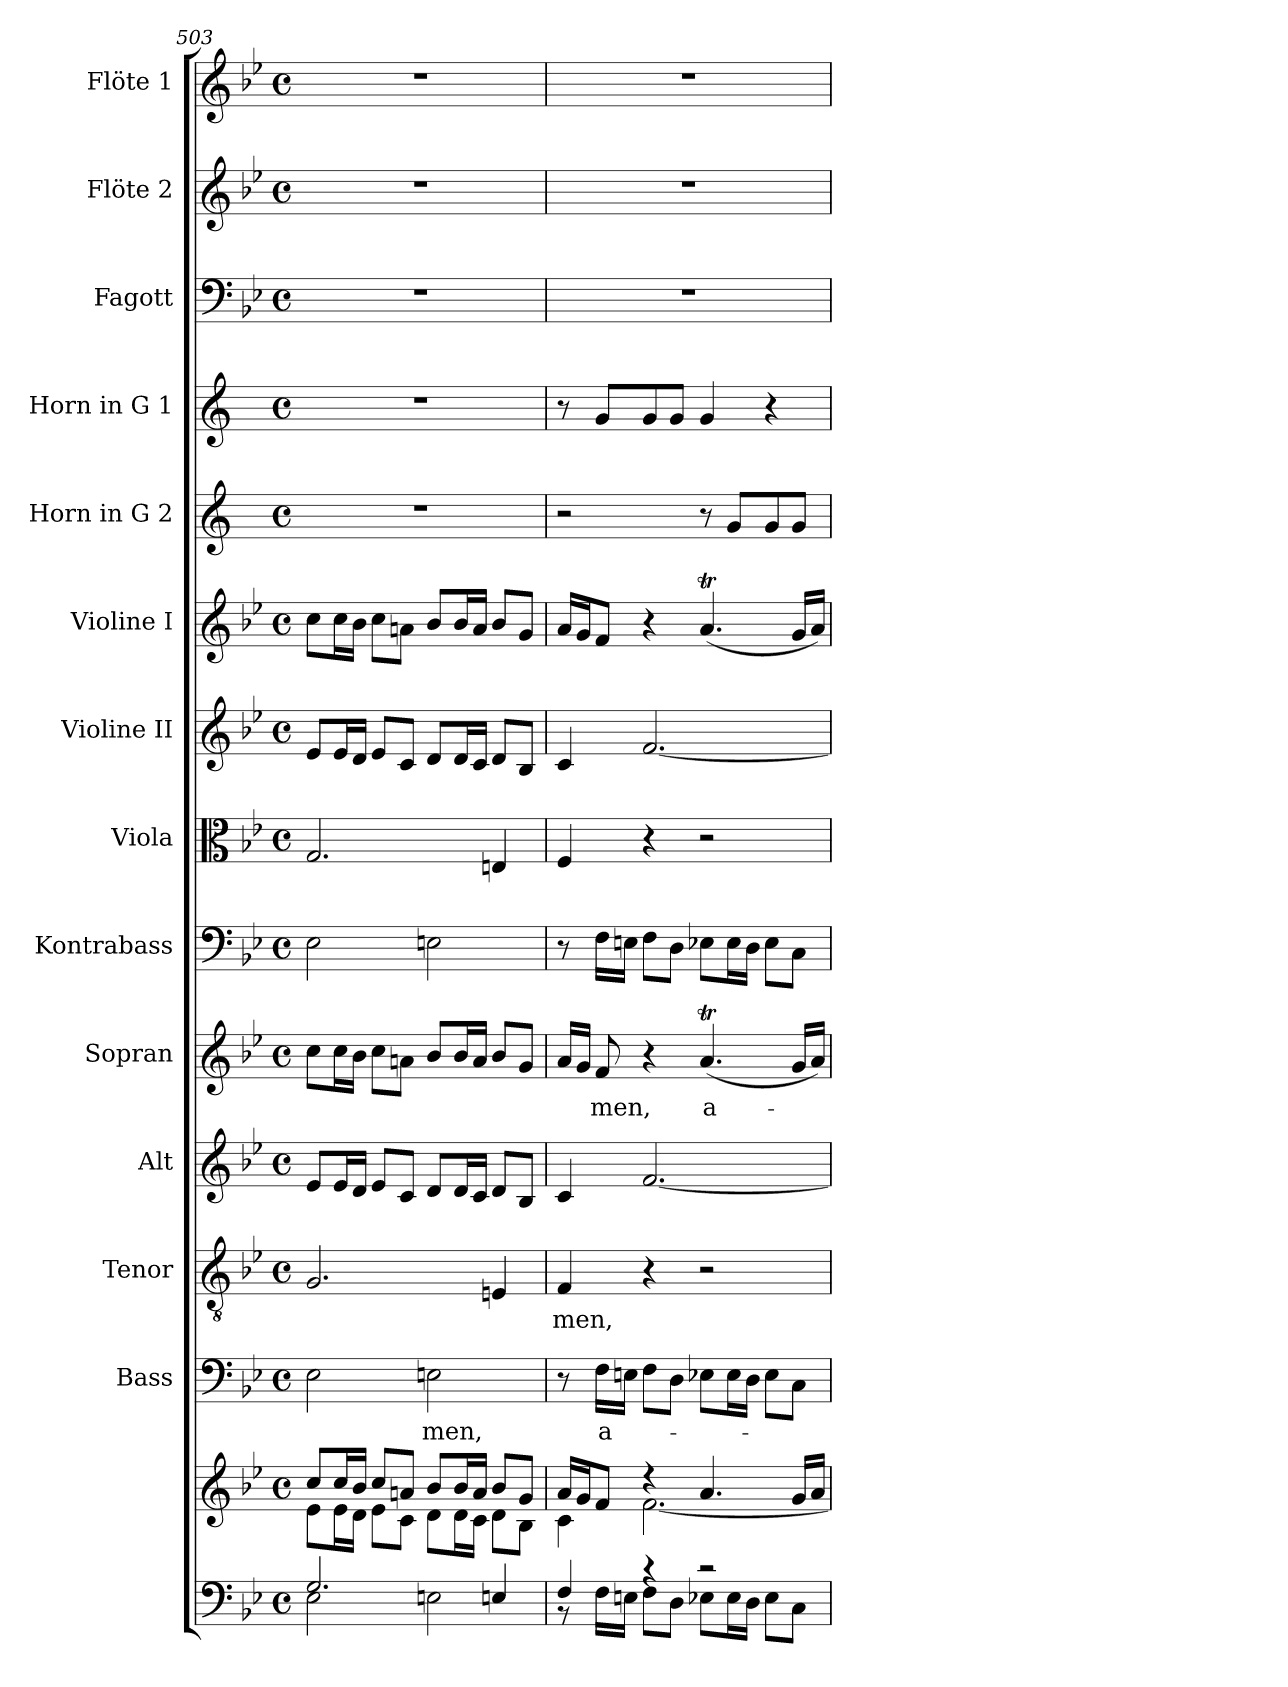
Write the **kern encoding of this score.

**kern	**kern	**kern	**text	**kern	**text	**kern	**kern	**text	**kern	**kern	**kern	**kern	**kern	**kern	**kern	**kern	**kern
*part14	*part14	*part13	*part13	*part12	*part12	*part11	*part10	*part10	*part9	*part8	*part7	*part6	*part5	*part4	*part3	*part2	*part1
*staff15	*staff14	*staff13	*staff13	*staff12	*staff12	*staff11	*staff10	*staff10	*staff9	*staff8	*staff7	*staff6	*staff5	*staff4	*staff3	*staff2	*staff1
*	*	*I"Bass	*	*I"Tenor	*	*I"Alt	*I"Sopran	*	*I"Kontrabass	*I"Viola	*I"Violine II	*I"Violine I	*I"Horn in G 2	*I"Horn in G 1	*I"Fagott	*I"Flöte 2	*I"Flöte 1
*	*	*I'B.	*	*I'T.	*	*I'A.	*I'S.	*	*I'Kb.	*I'Vla.	*I'Vl. II	*I'Vl. I	*	*	*I'Fg.	*I'Fl. 2	*I'Fl. 1
*clefF4	*clefG2	*clefF4	*	*clefGv2	*	*clefG2	*clefG2	*	*clefF4	*clefC3	*clefG2	*clefG2	*clefG2	*clefG2	*clefF4	*clefG2	*clefG2
*	*	*	*	*	*	*	*	*	*ITrd7c12	*	*	*	*ITrd1c2	*ITrd1c2	*	*	*
*k[b-e-]	*k[b-e-]	*k[b-e-]	*	*k[b-e-]	*	*k[b-e-]	*k[b-e-]	*	*k[b-e-]	*k[b-e-]	*k[b-e-]	*k[b-e-]	*k[b-e-]	*k[b-e-]	*k[b-e-]	*k[b-e-]	*k[b-e-]
*B-:	*B-:	*B-:	*	*B-:	*	*B-:	*B-:	*	*B-:	*B-:	*B-:	*B-:	*B-:	*B-:	*B-:	*B-:	*B-:
*M4/4	*M4/4	*M4/4	*	*M4/4	*	*M4/4	*M4/4	*	*M4/4	*M4/4	*M4/4	*M4/4	*M4/4	*M4/4	*M4/4	*M4/4	*M4/4
*met(c)	*met(c)	*met(c)	*	*met(c)	*	*met(c)	*met(c)	*	*met(c)	*met(c)	*met(c)	*met(c)	*met(c)	*met(c)	*met(c)	*met(c)	*met(c)
=503	=503	=503	=503	=503	=503	=503	=503	=503	=503	=503	=503	=503	=503	=503	=503	=503	=503
*^	*^	*	*	*	*	*	*	*	*	*	*	*	*	*	*	*	*
2.G/	2E-\	8cc/L	8e-\L	2E-\	.	2.G/	.	8e-/L	8cc\L	.	2EE-\	2.G/	8e-/L	8cc\L	1r	1r	1r	1r	1r
.	.	16cc/L	16e-\L	.	.	.	.	16e-/L	16cc\L	.	.	.	16e-/L	16cc\L	.	.	.	.	.
.	.	16b-/JJ	16d\JJ	.	.	.	.	16d/JJ	16b-\JJ	.	.	.	16d/JJ	16b-\JJ	.	.	.	.	.
.	.	8cc/L	8e-\L	.	.	.	.	8e-/L	8cc\L	.	.	.	8e-/L	8cc\L	.	.	.	.	.
.	.	8an/J	8c\J	.	.	.	.	8c/J	8an\J	.	.	.	8c/J	8an\J	.	.	.	.	.
!	!	!	!	!	!LO:LY:b	!	!	!	!	!	!	!	!	!	!	!	!	!	!
.	2En\	8b-/L	8d\L	2En\	-men,	.	.	8d/L	8b-/L	.	2EEn\	.	8d/L	8b-/L	.	.	.	.	.
.	.	16b-/L	16d\L	.	.	.	.	16d/L	16b-/L	.	.	.	16d/L	16b-/L	.	.	.	.	.
.	.	16a/JJ	16c\JJ	.	.	.	.	16c/JJ	16a/JJ	.	.	.	16c/JJ	16a/JJ	.	.	.	.	.
4En/	.	8b-/L	8d\L	.	.	4En/	.	8d/L	8b-/L	.	.	4En/	8d/L	8b-/L	.	.	.	.	.
.	.	8g/J	8B-\J	.	.	.	.	8B-/J	8g/J	.	.	.	8B-/J	8g/J	.	.	.	.	.
=504	=504	=504	=504	=504	=504	=504	=504	=504	=504	=504	=504	=504	=504	=504	=504	=504	=504	=504	=504
!	!	!	!	!	!	!	!LO:LY:b	!	!	!	!	!	!	!	!	!	!	!	!
4F/	8rBB	16a/LL	4c\	8r	.	4F/	-men,	4c/	16a/LL	.	8r	4F/	4c/	16a/LL	2r	8r	1r	1r	1r
.	.	16g/J	.	.	.	.	.	.	16g/JJ	.	.	.	.	16g/J	.	.	.	.	.
!	!	!	!	!	!LO:LY:b	!	!	!	!	!LO:LY:b	!	!	!	!	!	!	!	!	!
.	16F\LL	8f/J	.	16F\LL	a-	.	.	.	8f/	-men,	16FF\LL	.	.	8f/J	.	8f/L	.	.	.
.	16En\JJ	.	.	16En\JJ	.	.	.	.	.	.	16EEn\JJ	.	.	.	.	.	.	.	.
4rc	8F\L	4rdd	[<2.f\	8F\L	.	4r	.	[2.f/	4r	.	8FF\L	4r	[2.f/	4r	.	8f/	.	.	.
.	8D\J	.	.	8D\J	.	.	.	.	.	.	8DD\J	.	.	.	.	8f/J	.	.	.
!	!	!	!	!	!	!	!	!	!	!LO:LY:b	!	!	!	!	!	!	!	!	!
2rc	8E-X\L	4.a/	.	8E-X\L	.	2r	.	.	(<4.at/	a-	8EE-X\L	2r	.	(<4.at/	8r	4f/	.	.	.
.	16E-\L	.	.	16E-\L	.	.	.	.	.	.	16EE-\L	.	.	.	8f/L	.	.	.	.
.	16D\JJ	.	.	16D\JJ	.	.	.	.	.	.	16DD\JJ	.	.	.	.	.	.	.	.
.	8E-\L	.	.	8E-\L	.	.	.	.	.	.	8EE-\L	.	.	.	8f/	4r	.	.	.
.	8C\J	16g/LL	.	8C\J	.	.	.	.	16g/LL	.	8CC\J	.	.	16g/LL	8f/J	.	.	.	.
.	.	16a/JJ	.	.	.	.	.	.	16a/JJ)	.	.	.	.	16a/JJ)	.	.	.	.	.
*v	*v	*	*	*	*	*	*	*	*	*	*	*	*	*	*	*	*	*	*
*	*v	*v	*	*	*	*	*	*	*	*	*	*	*	*	*	*	*	*
=	=	=	=	=	=	=	=	=	=	=	=	=	=	=	=	=	=
*-	*-	*-	*-	*-	*-	*-	*-	*-	*-	*-	*-	*-	*-	*-	*-	*-	*-
